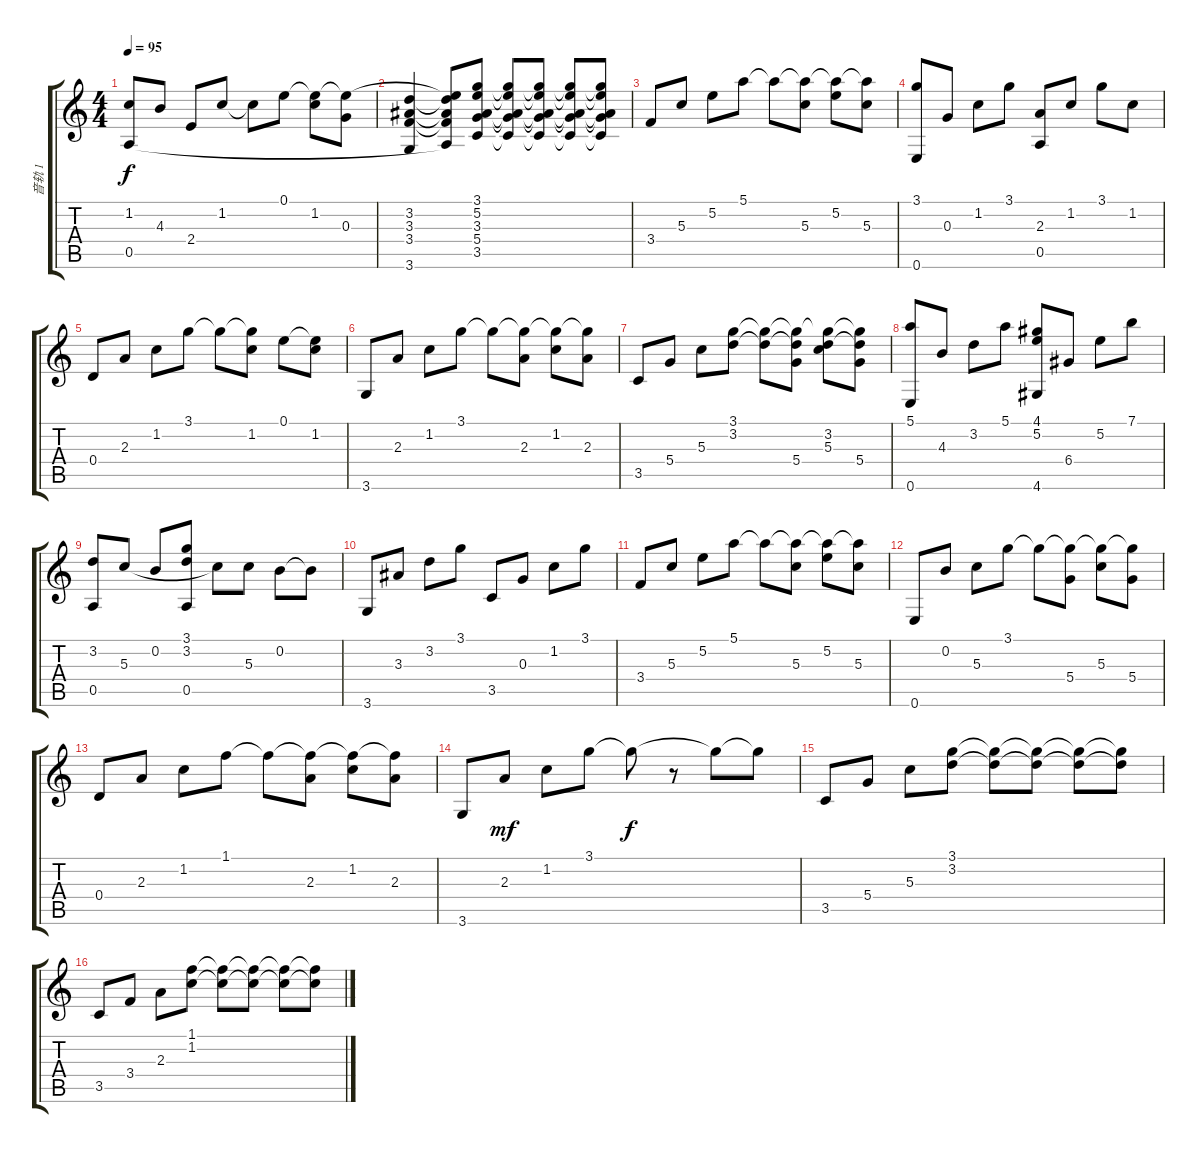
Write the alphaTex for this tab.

\track ("音轨 1" "音轨 1") {instrument acousticguitarsteel}
\staff {score tabs}
\tuning (E4 B3 G3 D3 A2 E2) {hide}
\ts (4 4)
\tempo 95
\clef g2
\ks c
(1.2 0.5).8{dy f} 4.3.8 2.4.8 1.2.8 1.2{t}.8 0.1.8 (0.1{t} 1.2).8 (0.1{t} 0.3).8 |
(3.2 3.3 3.4 3.6).4 (0.1{t} 3.2{t} 3.3{t} 3.4{t} 0.5{t}).8 (3.1 5.2 3.3 5.4 3.5).8 (3.1{t} 5.2{t} 3.3{t} 5.4{t} 3.5{t}).8 (3.1{t} 5.2{t} 3.3{t} 5.4{t} 3.5{t}).8 (3.1{t} 5.2{t} 3.3{t} 5.4{t} 3.5{t}).8 (3.1{t} 5.2{t} 3.3{t} 5.4{t} 3.5{t}).8 |
3.4.8 5.3.8 5.2.8 5.1.8 5.1{t}.8 (5.1{t} 5.3).8 (5.1{t} 5.2).8 (5.1{t} 5.3).8 |
(3.1 0.6).8 0.3.8 1.2.8 3.1.8 (2.3 0.5).8 1.2.8 3.1.8 1.2.8 |
0.4.8 2.3.8 1.2.8 3.1.8 3.1{t}.8 (3.1{t} 1.2).8 0.1.8 (0.1{t} 1.2).8 |
3.6.8 2.3.8 1.2.8 3.1.8 3.1{t}.8 (3.1{t} 2.3).8 (3.1{t} 1.2).8 (3.1{t} 2.3).8 |
3.5.8 5.4.8 5.3.8 (3.1 3.2).8 (3.1{t} 3.2{t}).8 (3.1{t} 3.2{t} 5.4).8 (3.1{t} 3.2 5.3).8 (3.1{t} 3.2{t} 5.4).8 |
(5.1 0.6).8 4.3.8 3.2.8 5.1.8 (4.1 5.2 4.6).8 6.4.8 5.2.8 7.1.8 |
(3.2 0.5).8 5.3.8 0.2.8 (3.1 3.2 0.5).8 5.3{t}.8 5.3.8 0.2.8 0.2{t}.8 |
3.6.8 3.3.8 3.2.8 3.1.8 3.5.8 0.3.8 1.2.8 3.1.8 |
3.4.8 5.3.8 5.2.8 5.1.8 5.1{t}.8 (5.1{t} 5.3).8 (5.1{t} 5.2).8 (5.1{t} 5.3).8 |
0.6.8 0.2.8 5.3.8 3.1.8 3.1{t}.8 (3.1{t} 5.4).8 (3.1{t} 5.3).8 (3.1{t} 5.4).8 |
0.4.8 2.3.8 1.2.8 1.1.8 1.1{t}.8 (1.1{t} 2.3).8 (1.1{t} 1.2).8 (1.1{t} 2.3).8 |
3.6.8 2.3.8{dy mf} 1.2.8 3.1.8 3.1{t}.8{dy f} r.8 3.1{t}.8 3.1{t}.8 |
3.5.8 5.4.8 5.3.8 (3.1 3.2).8 (3.1{t} 3.2{t}).8 (3.1{t} 3.2{t}).8 (3.1{t} 3.2{t}).8 (3.1{t} 3.2{t}).8 |
3.5.8 3.4.8 2.3.8 (1.1 1.2).8 (1.1{t} 1.2{t}).8 (1.1{t} 1.2{t}).8 (1.1{t} 1.2{t}).8 (1.1{t} 1.2{t}).8
